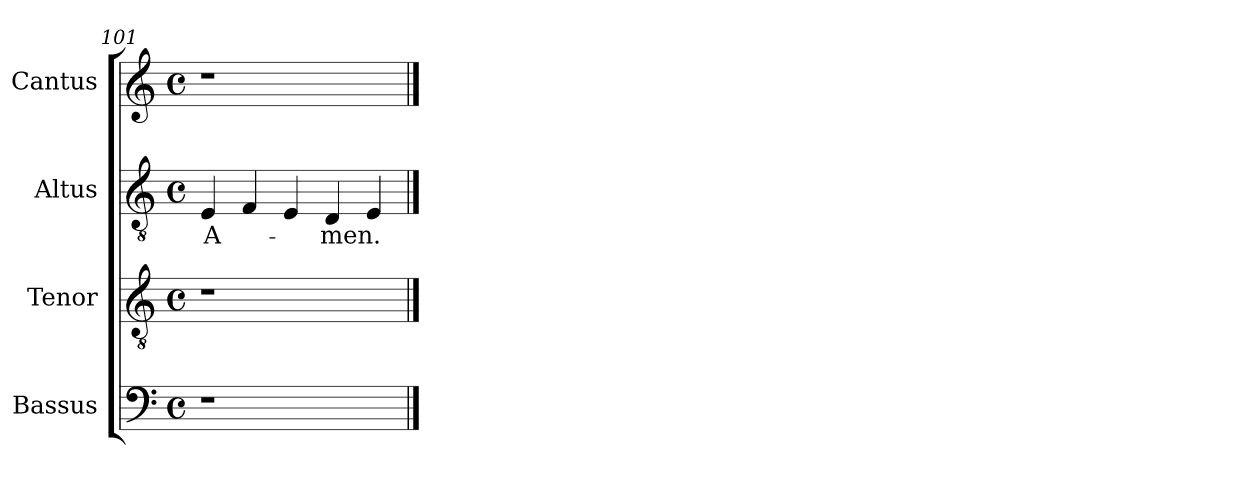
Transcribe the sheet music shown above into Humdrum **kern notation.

**kern	**kern	**kern	**text	**kern
*part4	*part3	*part2	*part2	*part1
*staff4	*staff3	*staff2	*staff2	*staff1
*I"Bassus	*I"Tenor	*I"Altus	*	*I"Cantus
*I'B.	*I'T.	*I'A.	*	*I'S.
*clefF4	*clefGv2	*clefGv2	*	*clefG2
*	*ITrd7c12	*ITrd7c12	*	*
*k[]	*k[]	*k[]	*	*k[]
*C:	*C:	*C:	*	*C:
*M4/4	*M4/4	*M4/4	*	*M4/4
*met(c)	*met(c)	*met(c)	*	*met(c)
=101	=101	=101	=101	=101
!LO:N:vis=1	!LO:N:vis=1	!	!	!
!	!	!	!LO:LY:b:color=#000000	!LO:N:vis=1
1r	1r	4EEi/	A-	1r
.	.	4FFi/	.	.
.	.	4EEi/	.	.
!	!	!	!LO:LY:b:color=#000000	!
.	.	4DDi/	-men.	.
4ryy	4ryy	4EEi/	.	4ryy
==	==	==	==	==
*-	*-	*-	*-	*-
